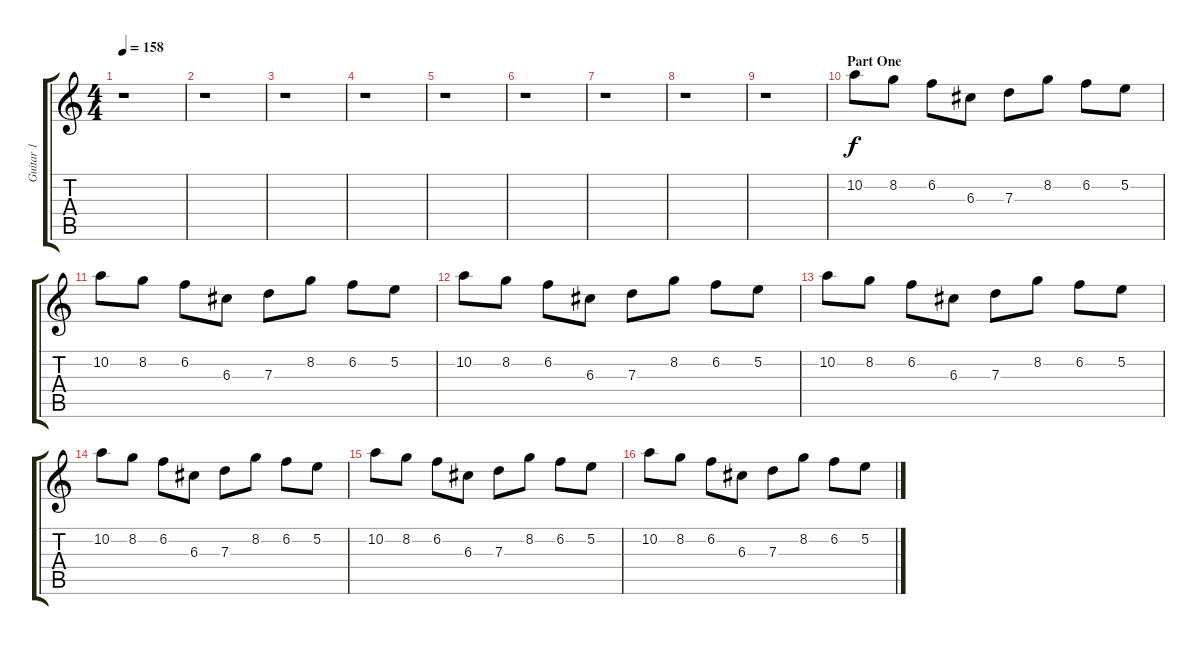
\track ("Guitar 1" "Guitar 1") {instrument distortionguitar}
\staff {score tabs}
\tuning (E4 B3 G3 D3 A2 D2) {hide}
\ts (4 4)
\tempo 158
\clef g2
\ks c
r.1{dy f} |
r.1 |
r.1 |
r.1 |
r.1 |
r.1 |
r.1 |
r.1 |
r.1 |
\section ("" "Part One")
10.2.8 8.2.8 6.2.8 6.3.8 7.3.8 8.2.8 6.2.8 5.2.8 |
10.2.8 8.2.8 6.2.8 6.3.8 7.3.8 8.2.8 6.2.8 5.2.8 |
10.2.8 8.2.8 6.2.8 6.3.8 7.3.8 8.2.8 6.2.8 5.2.8 |
10.2.8 8.2.8 6.2.8 6.3.8 7.3.8 8.2.8 6.2.8 5.2.8 |
10.2.8 8.2.8 6.2.8 6.3.8 7.3.8 8.2.8 6.2.8 5.2.8 |
10.2.8 8.2.8 6.2.8 6.3.8 7.3.8 8.2.8 6.2.8 5.2.8 |
10.2.8 8.2.8 6.2.8 6.3.8 7.3.8 8.2.8 6.2.8 5.2.8
